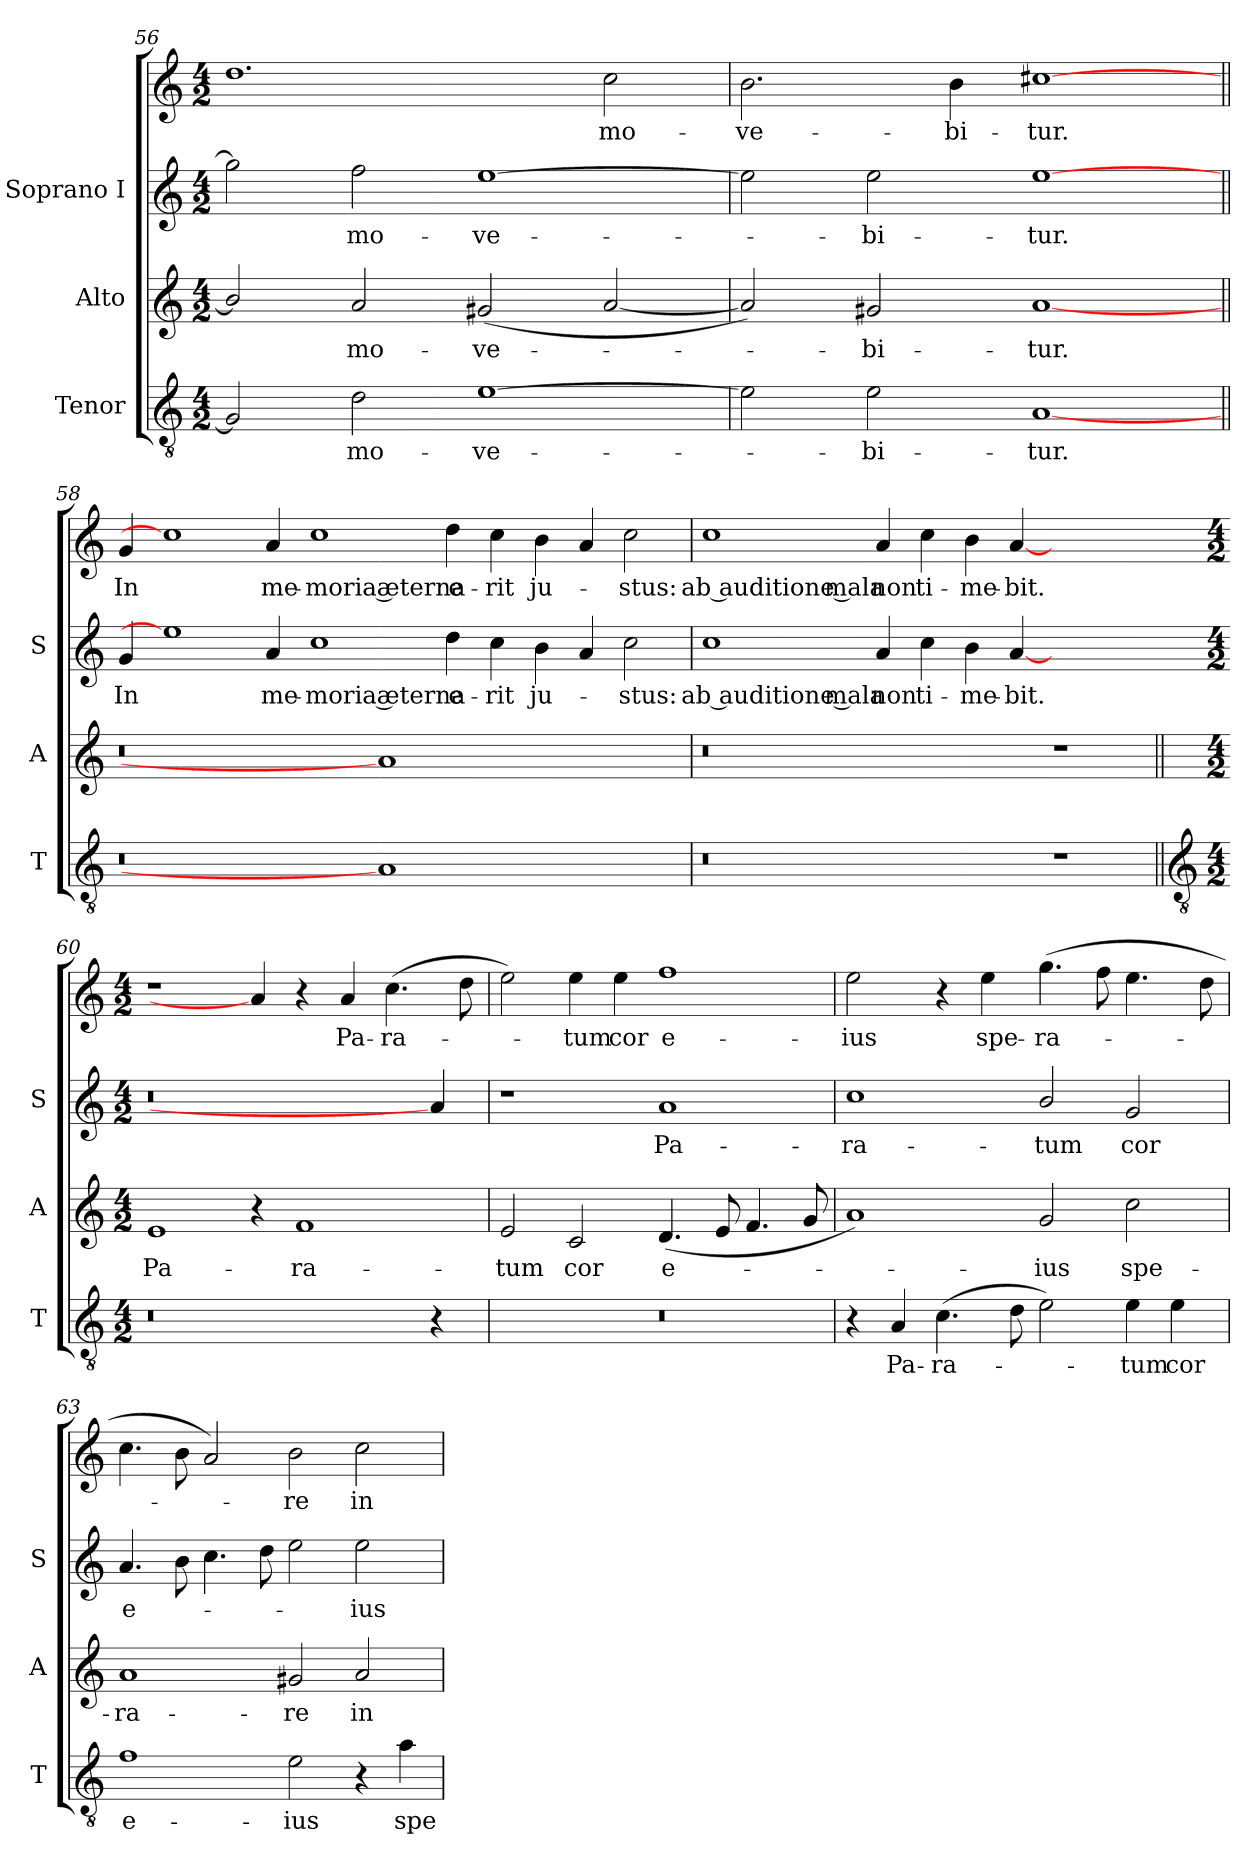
**kern	**text	**kern	**text	**kern	**text	**kern	**text
*part3	*part3	*part2	*part2	*part1	*part1	*part1	*part1
*staff4	*staff4	*staff3	*staff3	*staff2	*staff2	*staff1	*staff1
*I"Tenor	*	*I"Alto	*	*I"Soprano I	*	*	*
*I'T	*	*I'A	*	*I'S	*	*	*
*clefGv2	*	*clefG2	*	*clefG2	*	*clefG2	*
*k[]	*	*k[]	*	*k[]	*	*k[]	*
*C:	*	*C:	*	*C:	*	*C:	*
*M4/2	*	*M4/2	*	*M4/2	*	*M4/2	*
=56	=56	=56	=56	=56	=56	=56	=56
2G]	.	2b/]	.	2gg]	.	1.dd	.
!	!LO:LY:b	!	!LO:LY:b	!	!LO:LY:b	!	!
2d	mo-	2a	mo-	2ff	-mo-	.	.
!	!LO:LY:b	!	!LO:LY:b	!	!LO:LY:b	!	!
[1e	-ve-	(<2g#X	-ve-	[1ee	-ve-	.	.
!	!	!	!	!	!	!	!LO:LY:b
.	.	[2a	.	.	.	2cc	mo-
=57	=57	=57	=57	=57	=57	=57	=57
!	!	!	!	!	!	!	!LO:LY:b
2e]	.	2a])	.	2ee]	.	2.b	ve-
!	!LO:LY:b	!	!LO:LY:b	!	!LO:LY:b	!	!
2e	bi-	2g#X	bi-	2ee	bi-	.	.
!	!	!	!	!	!	!	!LO:LY:b
.	.	.	.	.	.	4b	-bi-
!	!LO:LY:b	!	!LO:LY:b	!	!LO:LY:b	!	!LO:LY:b
[1A	-tur.	[1a	-tur.	[1ee	-tur.	[1cc#X	-tur.
!!LO:LB:g=z
=58||	=58||	=58||	=58||	=58||	=58||	=58||	=58||
*	*	*	*	*k[]	*	*k[]	*
*	*	*	*	*C:	*	*C:	*
!	!	!	!	!	!LO:LY:b	!	!LO:LY:b
0r	.	0r	.	4g	In	4g	In
.	.	.	.	1ee]	.	1cc#]	.
!	!	!	!	!	!LO:LY:b	!	!LO:LY:b
.	.	.	.	4a	me-	4a	me-
!	!	!	!	!	!LO:LY:b	!	!LO:LY:b
.	.	.	.	1cc	-moria æterna	1cc	-moria æterna
1A]	.	1a]	.	.	.	.	.
!	!	!	!	!	!LO:LY:b	!	!LO:LY:b
.	.	.	.	4dd	e-	4dd	e-
!	!	!	!	!	!LO:LY:b	!	!LO:LY:b
.	.	.	.	4cc	-rit	4cc	-rit
!	!	!	!	!	!LO:LY:b	!	!LO:LY:b
1ryy	.	1ryy	.	4b	ju-	4b	ju-
.	.	.	.	4a	.	4a	.
!	!	!	!	!	!LO:LY:b	!	!LO:LY:b
.	.	.	.	2cc	stus:	2cc	stus:
=59	=59	=59	=59	=59	=59	=59	=59
!	!	!	!	!	!LO:LY:b	!	!LO:LY:b
0r	.	0r	.	1cc	ab auditione mala	1cc	ab auditione mala
!	!	!	!	!	!LO:LY:b	!	!LO:LY:b
.	.	.	.	4a	non	4a	non
!	!	!	!	!	!LO:LY:b	!	!LO:LY:b
.	.	.	.	4cc	ti-	4cc	ti-
!	!	!	!	!	!LO:LY:b	!	!LO:LY:b
.	.	.	.	4b	-me-	4b	-me-
!	!	!	!	!	!LO:LY:b	!	!LO:LY:b
.	.	.	.	[4a	-bit.	[4a	-bit.
1r	.	1r	.	1ryy	.	1ryy	.
!!LO:LB:g=z
=60||	=60-	=60||	=60-	=60-	=60-	=60-	=60-
*clefGv2	*	*	*	*	*	*	*
*k[]	*	*k[]	*	*k[]	*	*k[]	*
*C:	*	*C:	*	*C:	*	*C:	*
*M4/2	*	*M4/2	*	*M4/2	*	*M4/2	*
!	!	!	!LO:LY:b	!	!	!	!
0r	.	1e	Pa-	0r	.	1r	.
.	.	4r	.	.	.	4a]	.
!	!	!	!LO:LY:b	!	!	!	!
.	.	1f	-ra-	.	.	4r	.
!	!	!	!	!	!	!	!LO:LY:b
.	.	.	.	.	.	4a	Pa-
!	!	!	!	!	!	!	!LO:LY:b
.	.	.	.	.	.	(>4.cc	-ra-
4r	.	.	.	4a]	.	.	.
.	.	.	.	.	.	8dd	.
=61	=61	=61	=61	=61	=61	=61	=61
!	!	!	!LO:LY:b	!	!	!	!
0r	.	2e	-tum	1r	.	2ee)	.
!	!	!	!LO:LY:b	!	!	!	!LO:LY:b
.	.	2c	cor	.	.	4ee	tum
!	!	!	!	!	!	!	!LO:LY:b
.	.	.	.	.	.	4ee	cor
!	!	!	!LO:LY:b	!	!LO:LY:b	!	!LO:LY:b
.	.	(<4.d	e-	1a	-Pa-	1ff	e-
.	.	8e	.	.	.	.	.
.	.	4.f	.	.	.	.	.
.	.	8g	.	.	.	.	.
=62	=62	=62	=62	=62	=62	=62	=62
!	!	!	!	!	!LO:LY:b	!	!LO:LY:b
4r	.	1a)	.	1cc	ra-	2ee	-ius
!	!LO:LY:b	!	!	!	!	!	!
4A	Pa-	.	.	.	.	.	.
!	!LO:LY:b	!	!	!	!	!	!
(>4.c	-ra-	.	.	.	.	4r	.
!	!	!	!	!	!	!	!LO:LY:b
.	.	.	.	.	.	4ee	spe-
8d	.	.	.	.	.	.	.
!	!	!	!LO:LY:b	!	!LO:LY:b	!	!LO:LY:b
2e)	.	2g	ius	2b/	-tum	(>4.gg	-ra-
.	.	.	.	.	.	8ff	.
!	!LO:LY:b	!	!LO:LY:b	!	!LO:LY:b	!	!
4e	tum	2cc	spe-	2g	cor	4.ee	.
!	!LO:LY:b	!	!	!	!	!	!
4e	cor	.	.	.	.	.	.
.	.	.	.	.	.	8dd	.
=63	=63	=63	=63	=63	=63	=63	=63
!	!LO:LY:b	!	!LO:LY:b	!	!LO:LY:b	!	!
1f	e-	1a	-ra-	4.a	e-	4.cc	.
.	.	.	.	8b	.	8b	.
.	.	.	.	4.cc	.	2a)	.
.	.	.	.	8dd	.	.	.
!	!LO:LY:b	!	!LO:LY:b	!	!	!	!LO:LY:b
2e	-ius	2g#X	-re	2ee	.	2b	re
!	!	!	!LO:LY:b	!	!LO:LY:b	!	!LO:LY:b
4r	.	2a	in	2ee	ius	2cc	in
!	!LO:LY:b	!	!	!	!	!	!
4a	spe-	.	.	.	.	.	.
=	=	=	=	=	=	=	=
*-	*-	*-	*-	*-	*-	*-	*-
